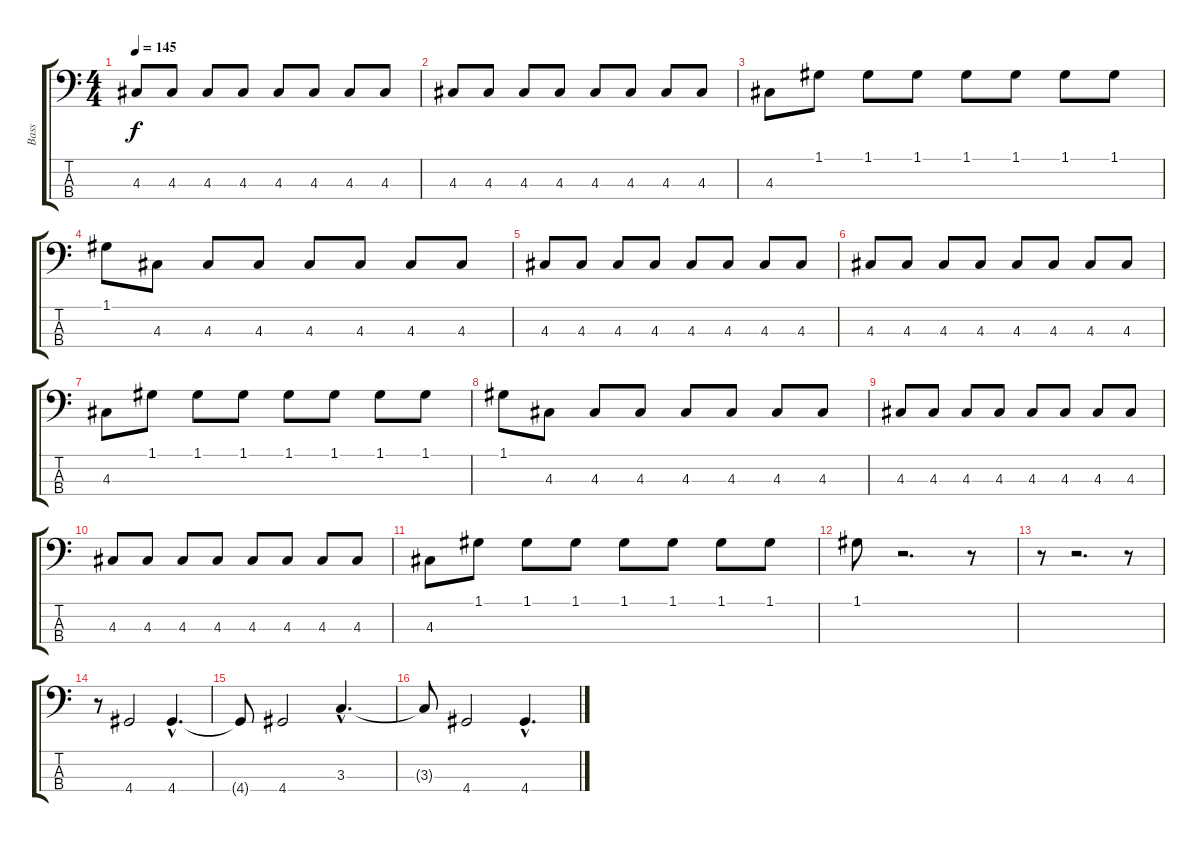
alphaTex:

\track ("Bass" "Bass") {instrument electricbasspick}
\staff {score tabs}
\tuning (G2 D2 A1 E1) {hide}
\ts (4 4)
\tempo 145
\clef f4
\ks c
4.3.8{dy f} 4.3.8 4.3.8 4.3.8 4.3.8 4.3.8 4.3.8 4.3.8 |
4.3.8 4.3.8 4.3.8 4.3.8 4.3.8 4.3.8 4.3.8 4.3.8 |
4.3.8 1.1.8 1.1.8 1.1.8 1.1.8 1.1.8 1.1.8 1.1.8 |
1.1.8 4.3.8 4.3.8 4.3.8 4.3.8 4.3.8 4.3.8 4.3.8 |
4.3.8 4.3.8 4.3.8 4.3.8 4.3.8 4.3.8 4.3.8 4.3.8 |
4.3.8 4.3.8 4.3.8 4.3.8 4.3.8 4.3.8 4.3.8 4.3.8 |
4.3.8 1.1.8 1.1.8 1.1.8 1.1.8 1.1.8 1.1.8 1.1.8 |
1.1.8 4.3.8 4.3.8 4.3.8 4.3.8 4.3.8 4.3.8 4.3.8 |
4.3.8 4.3.8 4.3.8 4.3.8 4.3.8 4.3.8 4.3.8 4.3.8 |
4.3.8 4.3.8 4.3.8 4.3.8 4.3.8 4.3.8 4.3.8 4.3.8 |
4.3.8 1.1.8 1.1.8 1.1.8 1.1.8 1.1.8 1.1.8 1.1.8 |
1.1.8 r.2{d} r.8 |
r.8 r.2{d} r.8 |
r.8 4.4.2 4.4{hac}.4{d} |
4.4{t}.8 4.4.2 3.3{hac}.4{d} |
3.3{t}.8 4.4.2 4.4{hac}.4{d}
